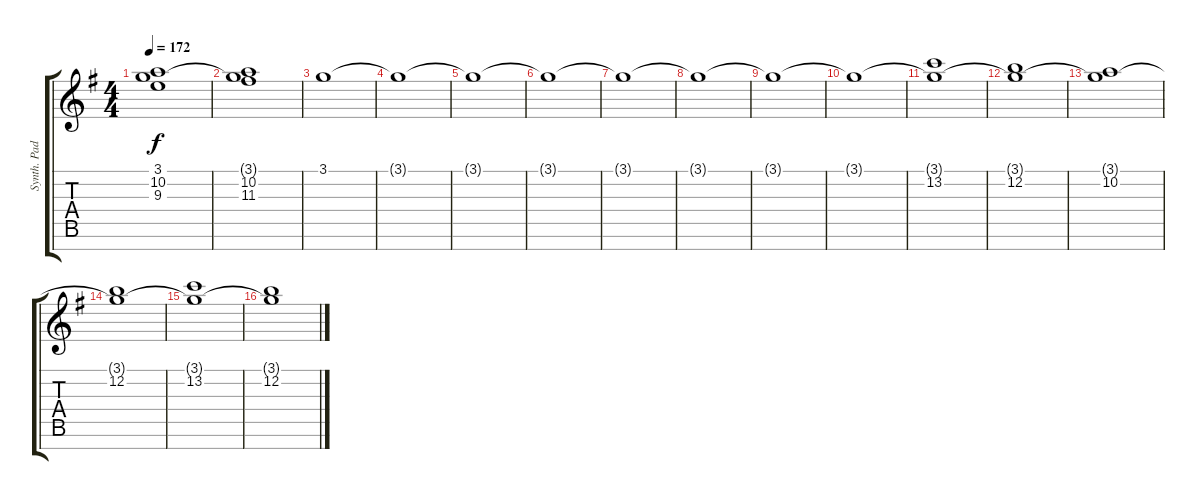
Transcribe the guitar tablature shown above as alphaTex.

\track ("Synth. Pad I" "Synth. Pad") {instrument pad2warm}
\staff {score tabs}
\tuning (E5 B4 G4 D4 A3 E3 B2) {hide}
\ts (4 4)
\tempo 172
\clef g2
\ks g
(3.1{t} 10.2 9.3).1{dy f} |
(3.1{t} 10.2 11.3).1 |
3.1.1 |
3.1{t}.1 |
3.1{t}.1 |
3.1{t}.1 |
3.1{t}.1 |
3.1{t}.1 |
3.1{t}.1 |
3.1{t}.1 |
(3.1{t} 13.2).1 |
(3.1{t} 12.2).1 |
(3.1{t} 10.2).1 |
(3.1{t} 12.2).1 |
(3.1{t} 13.2).1 |
(3.1{t} 12.2).1
